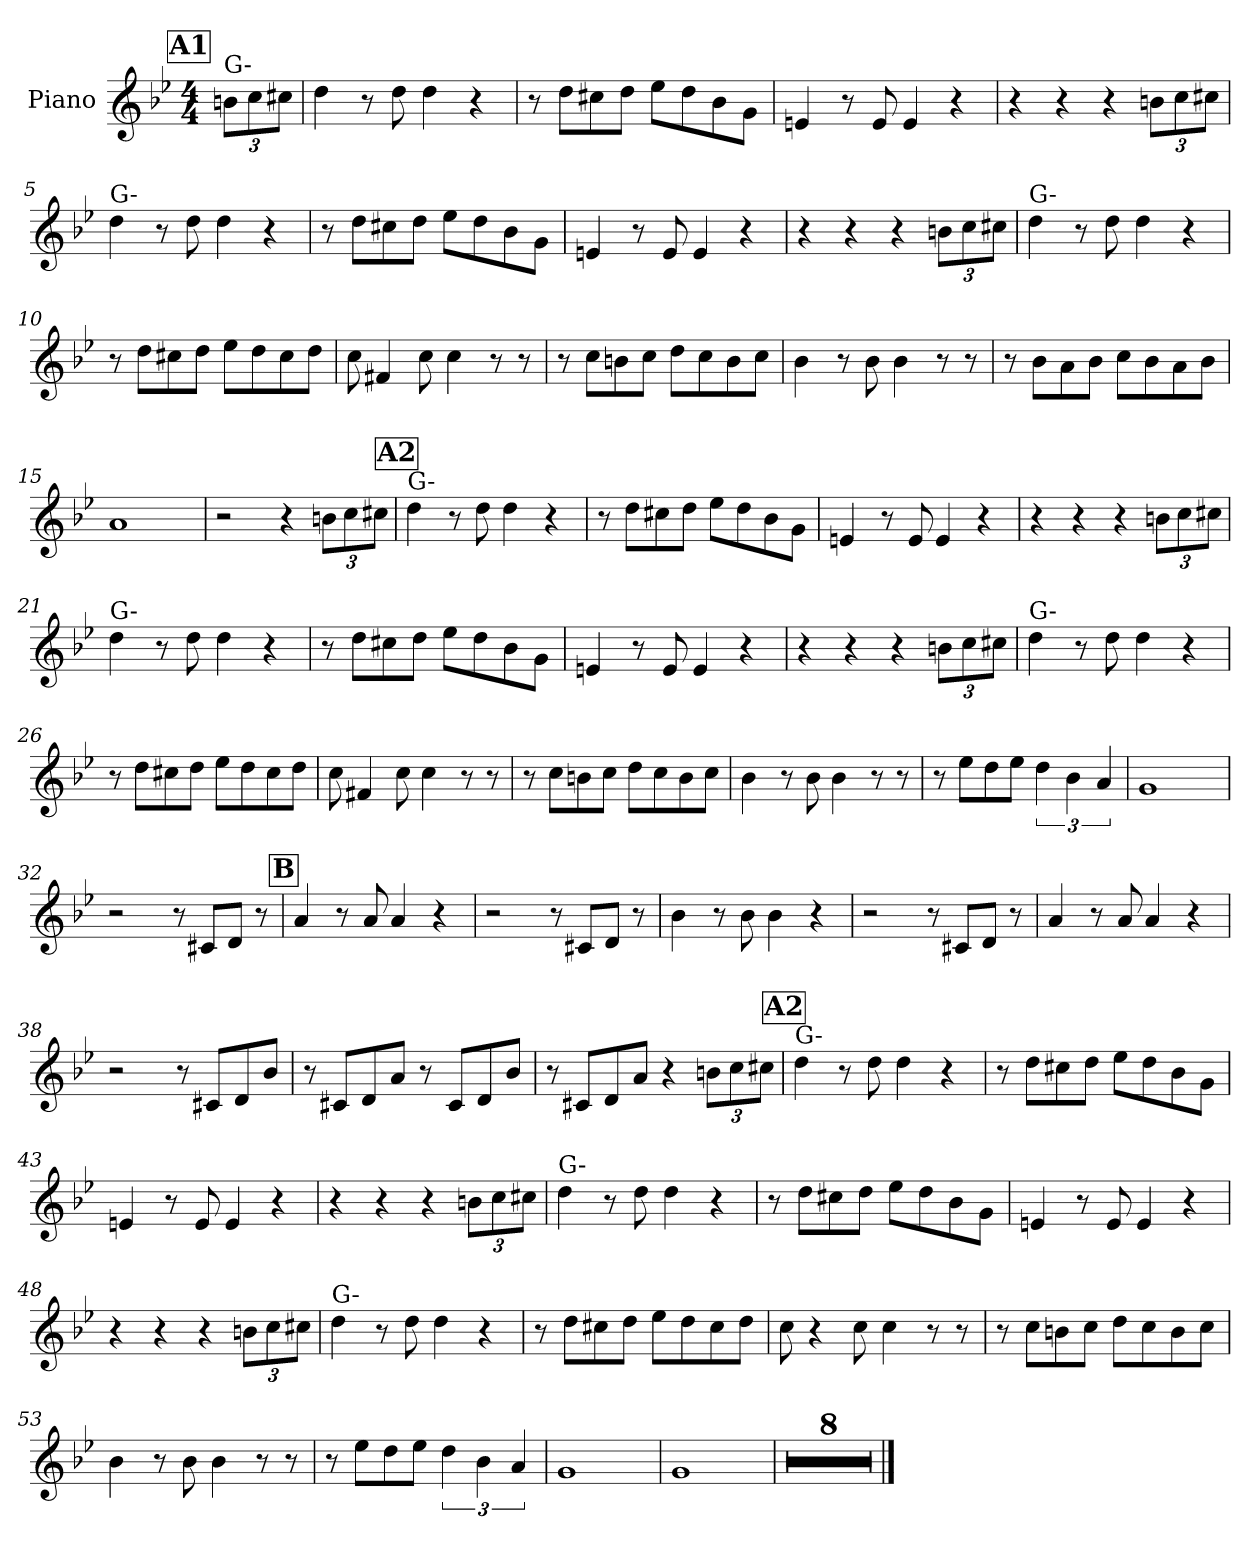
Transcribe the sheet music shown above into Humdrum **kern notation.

**kern
*part1
*staff1
*I"Piano
*I'Pno
*clefG2
*k[b-e-]
*B-:
*M4/4
*Xbrackettup
!!LO:REH:place=s1:a:t=A1
=
!LO:TX:a:t=G-
12bn\L
12cc\
12cc#X\J
=1
4dd\
8r
8dd\
4dd\
4r
=2
8r
8dd\L
8cc#X\
8dd\J
8ee-\L
8dd\
8b-\
8g\J
=3
4en/
8r
8e/
4e/
4r
=4
4r
4r
4r
12bn\L
12cc\
12cc#X\J
!!LO:LB:g=z
=5
!LO:TX:a:t=G-
4dd\
8r
8dd\
4dd\
4r
=6
8r
8dd\L
8cc#X\
8dd\J
8ee-\L
8dd\
8b-\
8g\J
=7
4en/
8r
8e/
4e/
4r
=8
4r
4r
4r
12bn\L
12cc\
12cc#X\J
!!LO:LB:g=z
=9
!LO:TX:a:t=G-
4dd\
8r
8dd\
4dd\
4r
=10
8r
8dd\L
8cc#X\
8dd\J
8ee-\L
8dd\
8cc#\
8dd\J
=11
8cc\
4f#X/
8cc\
4cc\
8r
8r
=12
8r
8cc\L
8bn\
8cc\J
8dd\L
8cc\
8b\
8cc\J
!!LO:LB:g=z
=13
4b-\
8r
8b-\
4b-\
8r
8r
=14
8r
8b-\L
8a\
8b-\J
8cc\L
8b-\
8a\
8b-\J
=15
1a
=16
2r
4r
12bn\L
12cc\
12cc#X\J
!!LO:LB:g=z
!!LO:REH:place=s1:a:t=A2
=17
!LO:TX:a:t=G-
4dd\
8r
8dd\
4dd\
4r
=18
8r
8dd\L
8cc#X\
8dd\J
8ee-\L
8dd\
8b-\
8g\J
=19
4en/
8r
8e/
4e/
4r
=20
4r
4r
4r
12bn\L
12cc\
12cc#X\J
!!LO:LB:g=z
=21
!LO:TX:a:t=G-
4dd\
8r
8dd\
4dd\
4r
=22
8r
8dd\L
8cc#X\
8dd\J
8ee-\L
8dd\
8b-\
8g\J
=23
4en/
8r
8e/
4e/
4r
=24
4r
4r
4r
12bn\L
12cc\
12cc#X\J
!!LO:LB:g=z
=25
!LO:TX:a:t=G-
4dd\
8r
8dd\
4dd\
4r
=26
8r
8dd\L
8cc#X\
8dd\J
8ee-\L
8dd\
8cc#\
8dd\J
=27
8cc\
4f#X/
8cc\
4cc\
8r
8r
=28
8r
8cc\L
8bn\
8cc\J
8dd\L
8cc\
8b\
8cc\J
!!LO:LB:g=z
=29
4b-\
8r
8b-\
4b-\
8r
8r
=30
8r
8ee-\L
8dd\
8ee-\J
*brackettup
6dd\
6b-\
6a/
=31
1g
=32
2r
8r
8c#X/L
8d/J
8r
!!LO:PB:g=z
!!LO:REH:place=s1:a:t=B
=33
4a/
8r
8a/
4a/
4r
=34
2r
8r
8c#X/L
8d/J
8r
=35
4b-\
8r
8b-\
4b-\
4r
=36
2r
8r
8c#X/L
8d/J
8r
!!LO:LB:g=z
=37
4a/
8r
8a/
4a/
4r
=38
2r
8r
8c#X/L
8d/
8b-/J
=39
8r
8c#X/L
8d/
8a/J
8r
8c#/L
8d/
8b-/J
=40
8r
8c#X/L
8d/
8a/J
4r
*Xbrackettup
12bn\L
12cc\
12cc#X\J
!!LO:LB:g=z
!!LO:REH:place=s1:a:t=A2
=41
!LO:TX:a:t=G-
4dd\
8r
8dd\
4dd\
4r
=42
8r
8dd\L
8cc#X\
8dd\J
8ee-\L
8dd\
8b-\
8g\J
=43
4en/
8r
8e/
4e/
4r
=44
4r
4r
4r
12bn\L
12cc\
12cc#X\J
!!LO:LB:g=z
=45
!LO:TX:a:t=G-
4dd\
8r
8dd\
4dd\
4r
=46
8r
8dd\L
8cc#X\
8dd\J
8ee-\L
8dd\
8b-\
8g\J
=47
4en/
8r
8e/
4e/
4r
=48
4r
4r
4r
12bn\L
12cc\
12cc#X\J
!!LO:LB:g=z
=49
!LO:TX:a:t=G-
4dd\
8r
8dd\
4dd\
4r
=50
8r
8dd\L
8cc#X\
8dd\J
8ee-\L
8dd\
8cc#\
8dd\J
=51
8cc\
4r
8cc\
4cc\
8r
8r
=52
8r
8cc\L
8bn\
8cc\J
8dd\L
8cc\
8b\
8cc\J
!!LO:LB:g=z
=53
4b-\
8r
8b-\
4b-\
8r
8r
=54
8r
8ee-\L
8dd\
8ee-\J
*brackettup
6dd\
6b-\
6a/
=55
1g
=56
1g
!!LO:LB:g=z
=57
1r
=58
1r
=59
1r
=60
1r
=61
1r
=62
1r
=63
1r
=64
1r
==
*-
